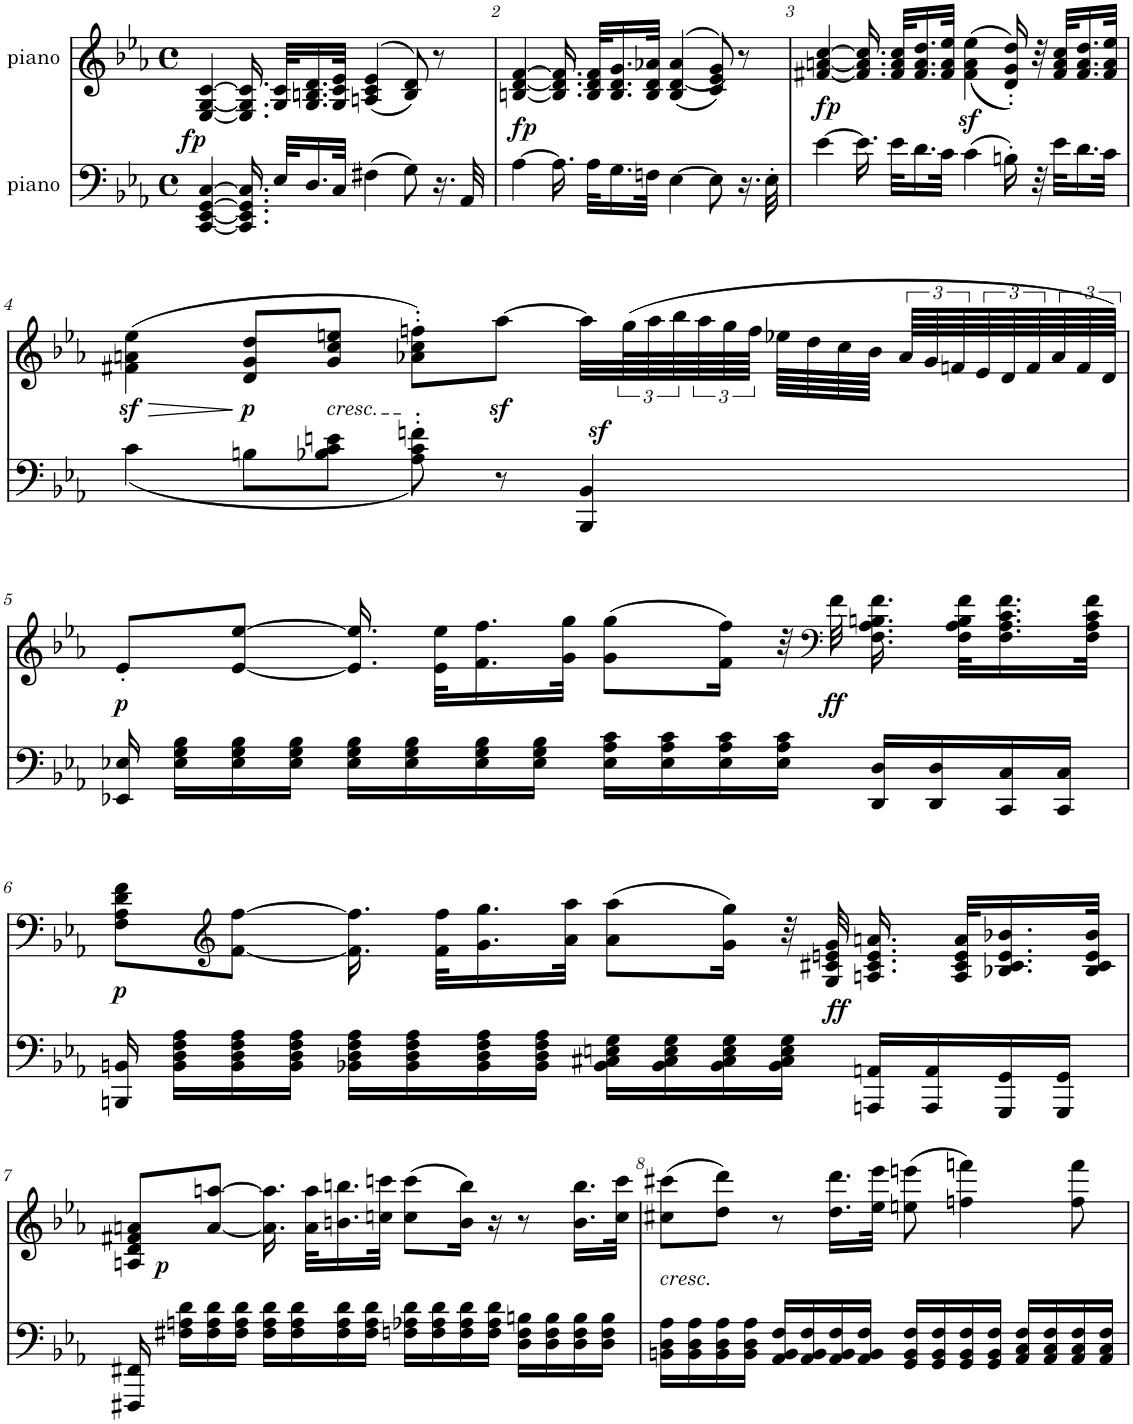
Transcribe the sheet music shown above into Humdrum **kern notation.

**kern	**dynam	**kern	**text	**dynam
*part2	*part2	*part1	*part1	*part1
*staff2	*staff2	*staff1	*staff1	*staff1
*I"piano	*	*I"piano	*	*
*I'Pno	*	*I'Pno	*	*
*clefF4	*	*clefG2	*	*
*k[b-e-a-]	*	*k[b-e-a-]	*	*
*c:	*	*c:	*	*
*M4/4	*	*M4/4	*	*
*met(c)	*	*met(c)	*	*
=1	=1	=1	=1	=1
!	!LO:DY:a	!	!	!
[4CC/ [4EE-/ [4GG/ [4C/	fp	[4E-/ [4G/ [4c/	.	.
16.CC/] 16.EE-/] 16.GG/] 16.C/]	.	16.E-/] 16.G/] 16.c/]	.	.
32E-/KLL	.	32G/ 32c/KLL	.	.
16.D/	.	16.G/ 16.Bn/ 16.d/	.	.
32C/JJk	.	32G/ 32c/ 32e-/JJk	.	.
(4F#X\	.	(>(4An/ 4c/ 4e-/	.	.
8G\)	.	8B/ 8d/))	.	.
16.r	.	8r	.	.
32AA-/	.	.	.	.
=2	=2	=2	=2	=2
!	!LO:DY:a	!	!	!
[4A-\	fp	[4Bn/ [4d/ [4f/	.	.
16.A-\]	.	16.B/] 16.d/] 16.f/]	.	.
32A-\KLL	.	32B/ 32d/ 32f/KLL	.	.
16.G\	.	16.B/ 16.d/ 16.g/	.	.
32Fn\JJk	.	32B/ 32d/ 32a-X/JJk	.	.
[4E-\	.	(<(>(4B/ 4d/ 4a-/	.	.
8E-\]	.	8c/ 8e-/ 8g/)))	.	.
16.r	.	8r	.	.
32E-'\	.	.	.	.
=3	=3	=3	=3	=3
!	!	!	!	!LO:DY:b
[4e-\	.	[4f#X/ [4an/ [4cc/	.	fp
16.e-\]	.	16.f#/] 16.a/] 16.cc/]	.	.
32e-\KLL	.	32f#/ 32a/ 32cc/KLL	.	.
16.d\	.	16.f#/ 16.a/ 16.dd/	.	.
32c\JJk	.	32f#/ 32a/ 32ee-/JJk	.	.
(4c\	.	(<(<(4f#\z< 4a\z< 4ee-\z<	.	.
16Bn'\)	.	16d/' 16g/' 16dd/')))	.	.
32r	.	32r	.	.
32e-\KLL	.	32f#/ 32a/ 32cc/KLL	.	.
16.d\	.	16.f#/ 16.a/ 16.dd/	.	.
32c\JJk	.	32f#/ 32a/ 32ee-/JJk	.	.
!!LO:LB:g=z
=4	=4	=4	=4	=4
!	!	!	!	!LO:HP:b
(<4c\	.	(4f#X\z< 4an\z< 4ee-\z<	.	>
!	!	!	!LO:LY:b	!LO:DY:n=1:b
8Bn\L	.	8d/ 8g/ 8dd/L	p	] p
!	!	!LO:TX:b:i:t=cresc.	!	!
8B-X\ 8c\ 8en\J	.	8g/ 8cc/ 8een/J	.	.
8A-\' 8c\' 8fn\')	.	8a-X\' 8cc\' 8ffn\'L)	.	.
8r	.	[8aa-z<\J	.	.
4BBB-/z> 4BB-/z>	.	32aa-\LLL]	.	.
.	.	(96gg\L	.	.
.	.	96aa-\	.	.
.	.	96bb-\	.	.
.	.	96aa-\	.	.
.	.	96gg\	.	.
.	.	96ff\JJJJ	.	.
.	.	64ee-X\LLLL	.	.
.	.	64dd\	.	.
.	.	64cc\	.	.
.	.	64b-\JJJJ	.	.
.	.	96a-/LLLL	.	.
.	.	96g/	.	.
.	.	96fn/	.	.
.	.	96e-/	.	.
.	.	96d/	.	.
.	.	96f/	.	.
.	.	96a-/	.	.
.	.	96f/	.	.
.	.	96d/JJJJ)	.	.
!!LO:LB:g=z
=5	=5	=5	=5	=5
!	!	!	!LO:LY:b	!LO:DY:b
16EE-X/ 16E-X/	.	8e-'/L	p	p
16E-\ 16G\ 16B-\LL	.	.	.	.
16E-\ 16G\ 16B-\	.	[8e-/ [8ee-/J	.	.
16E-\ 16G\ 16B-\JJ	.	.	.	.
16E-\ 16G\ 16B-\LL	.	16.e-/] 16.ee-/]	.	.
16E-\ 16G\ 16B-\	.	.	.	.
.	.	32e-\ 32ee-\KLL	.	.
16E-\ 16G\ 16B-\	.	16.f\ 16.ff\	.	.
16E-\ 16G\ 16B-\JJ	.	.	.	.
.	.	32g\ 32gg\JJk	.	.
16E-\ 16A-\ 16c\LL	.	(8g\ 8gg\L	.	.
16E-\ 16A-\ 16c\	.	.	.	.
16E-\ 16A-\ 16c\	.	16f\ 16ff\Jk)	.	.
16E-\ 16A-\ 16c\JJ	.	32r	.	.
*	*	*clefF4	*	*
!	!	!	!LO:LY:b	!LO:DY:b
.	.	32f\	ff	ff
16DD/ 16D/LL	.	16.F\ 16.A-\ 16.Bn\ 16.f\	.	.
16DD/ 16D/	.	.	.	.
.	.	32F\ 32A-\ 32B\ 32f\KLL	.	.
16CC/ 16C/	.	16.F\ 16.A-\ 16.c\ 16.f\	.	.
16CC/ 16C/JJ	.	.	.	.
.	.	32F\ 32A-\ 32c\ 32f\JJk	.	.
!!LO:LB:g=z
=6	=6	=6	=6	=6
!	!	!	!LO:LY:b	!LO:DY:b
16BBBn/ 16BBn/	.	8F\ 8A-\ 8d\ 8f\L	p	p
16BB\ 16D\ 16F\ 16A-\LL	.	.	.	.
*	*	*clefG2	*	*
16BB\ 16D\ 16F\ 16A-\	.	[8f\ [8ff\J	.	.
16BB\ 16D\ 16F\ 16A-\JJ	.	.	.	.
16BB-X\ 16D\ 16F\ 16A-\LL	.	16.f\] 16.ff\]	.	.
16BB-\ 16D\ 16F\ 16A-\	.	.	.	.
.	.	32f\ 32ff\KLL	.	.
16BB-\ 16D\ 16F\ 16A-\	.	16.g\ 16.gg\	.	.
16BB-\ 16D\ 16F\ 16A-\JJ	.	.	.	.
.	.	32a-\ 32aa-\JJk	.	.
16BB-\ 16C#X\ 16En\ 16G\LL	.	(8a-\ 8aa-\L	.	.
16BB-\ 16C#\ 16E\ 16G\	.	.	.	.
16BB-\ 16C#\ 16E\ 16G\	.	16g\ 16gg\Jk)	.	.
16BB-\ 16C#\ 16E\ 16G\JJ	.	32r	.	.
!	!	!	!LO:LY:b	!
.	.	32G/ 32c#X/ 32en/ 32g/	ff	.
!	!LO:DY:a	!	!	!
16AAAn/ 16AAn/LL	ff	16.An/ 16.c#/ 16.e/ 16.an/	.	.
16AAA/ 16AA/	.	.	.	.
.	.	32A/ 32c#/ 32e/ 32a/KLL	.	.
16GGG/ 16GG/	.	16.B-X/ 16.c#/ 16.e/ 16.b-X/	.	.
16GGG/ 16GG/JJ	.	.	.	.
.	.	32B-/ 32c#/ 32e/ 32b-/JJk	.	.
!!LO:LB:g=z
=7	=7	=7	=7	=7
16FFF#X/ 16FF#X/	.	8An/ 8d/ 8f#X/ 8an/L	.	.
16F#X\ 16An\ 16d\LL	.	.	.	.
!	!	!	!LO:LY:b	!LO:DY:b
16F#\ 16A\ 16d\	.	[8a/ [8aan/J	p	p
16F#\ 16A\ 16d\JJ	.	.	.	.
16F#\ 16A\ 16d\LL	.	16.a\] 16.aa\]	.	.
16F#\ 16A\ 16d\	.	.	.	.
.	.	32a\ 32aa\KLL	.	.
16F#\ 16A\ 16d\	.	16.bn\ 16.bbn\	.	.
16F#\ 16A\ 16d\JJ	.	.	.	.
.	.	32ccn\ 32cccn\JJk	.	.
16Fn\ 16A-X\ 16d\LL	.	(8cc\ 8ccc\L	.	.
16F\ 16A-\ 16d\	.	.	.	.
16F\ 16A-\ 16d\	.	16b\ 16bb\Jk)	.	.
16F\ 16A-\ 16d\JJ	.	16r	.	.
16D\ 16F\ 16Bn\LL	.	8r	.	.
16D\ 16F\ 16B\	.	.	.	.
16D\ 16F\ 16B\	.	16.b\ 16.bb\LL	.	.
16D\ 16F\ 16B\JJ	.	.	.	.
.	.	32cc\ 32ccc\JJk	.	.
=8	=8	=8	=8	=8
!	!	!LO:TX:b:i:t=cresc.	!	!
16BBn\ 16D\ 16A-\LL	.	(8cc#X\ 8ccc#X\L	.	.
16BB\ 16D\ 16A-\	.	.	.	.
16BB\ 16D\ 16A-\	.	8dd\ 8ddd\J)	.	.
16BB\ 16D\ 16A-\JJ	.	.	.	.
16AA-/ 16BB/ 16F/LL	.	8r	.	.
16AA-/ 16BB/ 16F/	.	.	.	.
16AA-/ 16BB/ 16F/	.	16.dd\ 16.ddd\LL	.	.
16AA-/ 16BB/ 16F/JJ	.	.	.	.
.	.	32ee-\ 32eee-\JJk	.	.
16GG/ 16BB/ 16F/LL	.	(8een\ 8eeen\	.	.
16GG/ 16BB/ 16F/	.	.	.	.
16GG/ 16BB/ 16F/	.	4ffn\ 4fffn\)	.	.
16GG/ 16BB/ 16F/JJ	.	.	.	.
16AA-/ 16C/ 16F/LL	.	.	.	.
16AA-/ 16C/ 16F/	.	.	.	.
16AA-/ 16C/ 16F/	.	8ff\ 8fff\	.	.
16AA-/ 16C/ 16F/JJ	.	.	.	.
=	=	=	=	=
*-	*-	*-	*-	*-
